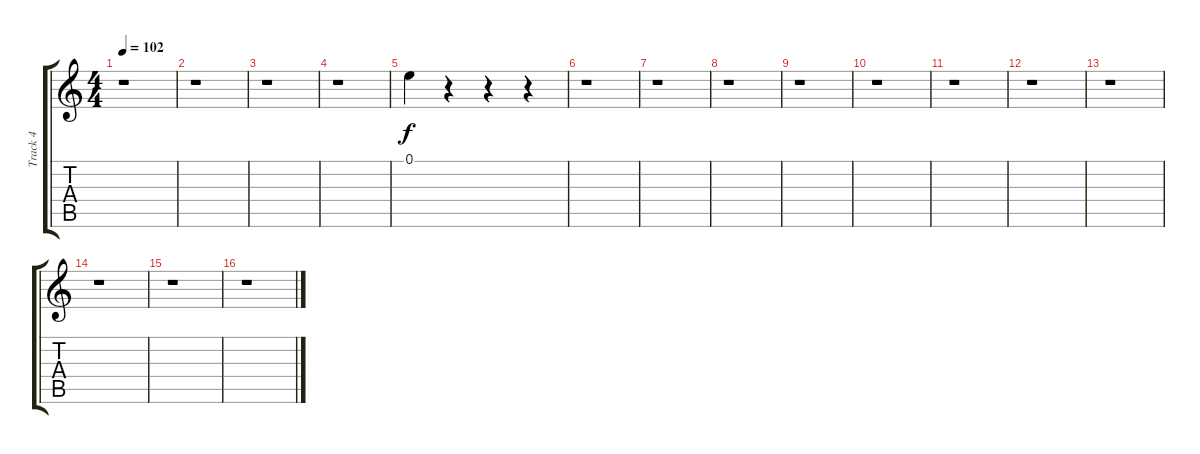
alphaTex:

\track ("Track 4" "Track 4") {instrument acousticguitarsteel}
\staff {score tabs}
\tuning (E4 B3 G3 D3 A2 E2) {hide}
\ts (4 4)
\tempo 102
\clef g2
\ks c
r.1{dy f} |
r.1 |
r.1 |
r.1 |
0.1.4 r.4 r.4 r.4 |
r.1 |
r.1 |
r.1 |
r.1 |
r.1 |
r.1 |
r.1 |
r.1 |
r.1 |
r.1 |
r.1
